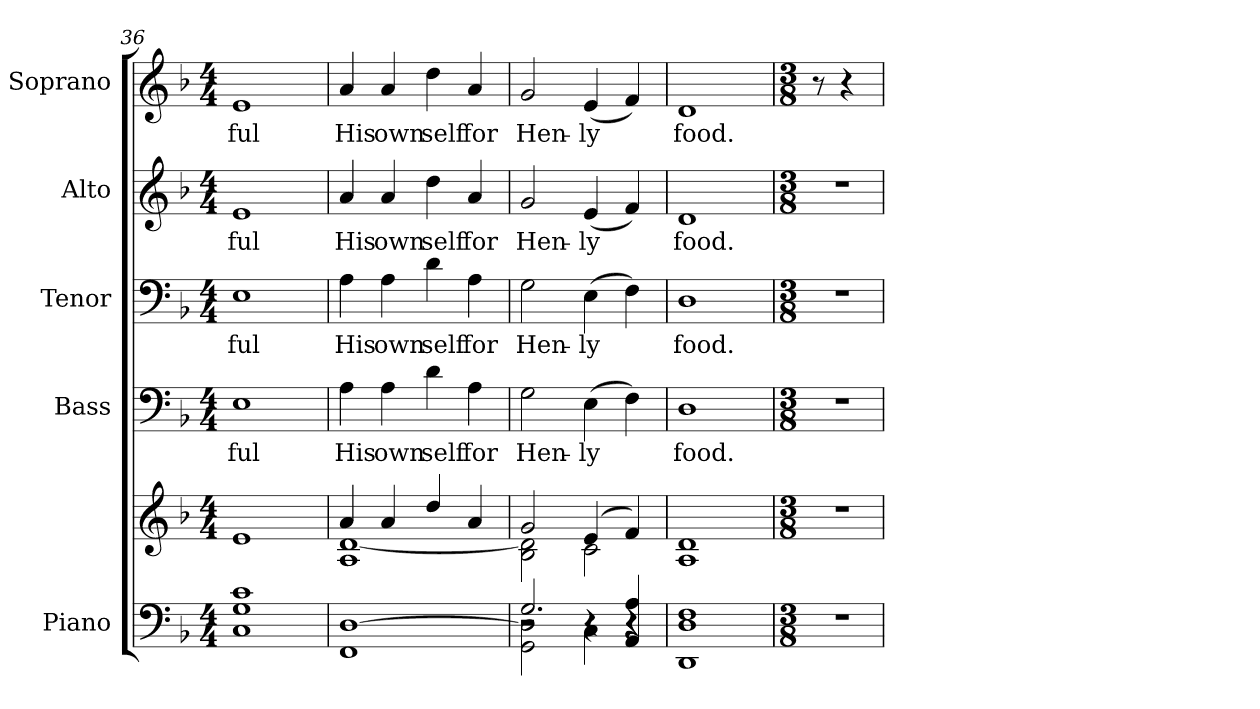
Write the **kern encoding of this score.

**kern	**kern	**kern	**text	**kern	**text	**kern	**text	**kern	**text
*part5	*part5	*part4	*part4	*part3	*part3	*part2	*part2	*part1	*part1
*staff6	*staff5	*staff4	*staff4	*staff3	*staff3	*staff2	*staff2	*staff1	*staff1
*I"Piano	*	*I"Bass	*	*I"Tenor	*	*I"Alto	*	*I"Soprano	*
*I'Pno.	*	*I'B.	*	*I'T.	*	*I'A.	*	*I'S.	*
*clefF4	*clefG2	*clefF4	*	*clefF4	*	*clefG2	*	*clefG2	*
*k[b-]	*k[b-]	*k[b-]	*	*k[b-]	*	*k[b-]	*	*k[b-]	*
*F:	*F:	*F:	*	*F:	*	*F:	*	*F:	*
*M4/4	*M4/4	*M4/4	*	*M4/4	*	*M4/4	*	*M4/4	*
=36	=36	=36	=36	=36	=36	=36	=36	=36	=36
*^	*	*	*	*	*	*	*	*	*
!	!	!	!	!LO:LY:b:color=#000000	!	!	!	!	!	!
!	!	!	!	!	!	!LO:LY:b:color=#000000	!	!	!	!
!	!	!	!	!	!	!	!	!LO:LY:b:color=#000000	!	!
!	!	!	!	!	!	!	!	!	!	!LO:LY:b:color=#000000
1ci	1Ci 1Gi	1ei	1Ei	-ful	1Ei	-ful	1ei	-ful	1ei	-ful
*v	*v	*	*	*	*	*	*	*	*	*
=37	=37	=37	=37	=37	=37	=37	=37	=37	=37
*	*^	*	*	*	*	*	*	*	*
*^	*	*	*	*	*	*	*	*	*	*
!	!	!	!	!	!LO:LY:b:color=#000000	!	!	!	!	!	!
*v	*v	*	*	*	*	*	*	*	*	*	*
*^	*	*	*	*	*	*	*	*	*	*
!	!	!	!	!	!	!	!LO:LY:b:color=#000000	!	!	!	!
*v	*v	*	*	*	*	*	*	*	*	*	*
*^	*	*	*	*	*	*	*	*	*	*
!	!	!	!	!	!	!	!	!	!LO:LY:b:color=#000000	!	!
*v	*v	*	*	*	*	*	*	*	*	*	*
*^	*	*	*	*	*	*	*	*	*	*
!	!	!	!	!	!	!	!	!	!	!	!LO:LY:b:color=#000000
*v	*v	*	*	*	*	*	*	*	*	*	*
1FFi [>1Di	4ai/	1Ai [>1di	4Ai\	His	4Ai\	His	4ai/	His	4ai/	His
!	!	!	!	!LO:LY:b:color=#000000	!	!	!	!	!	!
!	!	!	!	!	!	!LO:LY:b:color=#000000	!	!	!	!
!	!	!	!	!	!	!	!	!LO:LY:b:color=#000000	!	!
!	!	!	!	!	!	!	!	!	!	!LO:LY:b:color=#000000
.	4ai/	.	4Ai\	own	4Ai\	own	4ai/	own	4ai/	own
!	!	!	!	!LO:LY:b:color=#000000	!	!	!	!	!	!
!	!	!	!	!	!	!LO:LY:b:color=#000000	!	!	!	!
!	!	!	!	!	!	!	!	!LO:LY:b:color=#000000	!	!
!	!	!	!	!	!	!	!	!	!	!LO:LY:b:color=#000000
.	4ddi/	.	4di\	self	4di\	self	4ddi\	self	4ddi\	self
!	!	!	!	!LO:LY:b:color=#000000	!	!	!	!	!	!
!	!	!	!	!	!	!LO:LY:b:color=#000000	!	!	!	!
!	!	!	!	!	!	!	!	!LO:LY:b:color=#000000	!	!
!	!	!	!	!	!	!	!	!	!	!LO:LY:b:color=#000000
.	4ai/	.	4Ai\	for	4Ai\	for	4ai/	for	4ai/	for
!!LO:PB:g=z
=38	=38	=38	=38	=38	=38	=38	=38	=38	=38	=38
*^	*	*	*	*	*	*	*	*	*	*
*	*^	*	*	*	*	*	*	*	*	*	*
!	!	!	!	!	!	!LO:LY:b:color=#000000	!	!	!	!	!	!
!	!	!	!	!	!	!	!	!LO:LY:b:color=#000000	!	!	!	!
!	!	!	!	!	!	!	!	!	!	!LO:LY:b:color=#000000	!	!
!	!	!	!	!	!	!	!	!	!	!	!	!LO:LY:b:color=#000000
2r	2GGi\ 2Di]	2.Gi/	2gi/	2B-i\ 2di]	2Gi\	Hen-	2Gi\	Hen-	2gi/	Hen-	2gi/	Hen-
!	!	!	!	!	!	!LO:LY:b:color=#000000	!	!	!	!	!	!
!	!	!	!	!	!	!	!	!LO:LY:b:color=#000000	!	!	!	!
!	!	!	!	!	!	!	!	!	!	!LO:LY:b:color=#000000	!	!
!	!	!	!	!	!	!	!	!	!	!	!	!LO:LY:b:color=#000000
4r	4Ci\	.	(4ei/	2ci\	(4Ei\	-ly	(4Ei\	-ly	(4ei/	-ly	(4ei/	-ly
4AAi/ 4Ai	4r	4r	4fi/)	.	4Fi\)	.	4Fi\)	.	4fi/)	.	4fi/)	.
*v	*v	*v	*	*	*	*	*	*	*	*	*	*
=39	=39	=39	=39	=39	=39	=39	=39	=39	=39	=39
*^	*	*	*	*	*	*	*	*	*	*
*	*^	*	*	*	*	*	*	*	*	*	*
!	!	!	!	!	!	!LO:LY:b:color=#000000	!	!	!	!	!	!
*v	*v	*v	*	*	*	*	*	*	*	*	*	*
*^	*	*	*	*	*	*	*	*	*	*
*	*^	*	*	*	*	*	*	*	*	*	*
!	!	!	!	!	!	!	!	!LO:LY:b:color=#000000	!	!	!	!
*v	*v	*v	*	*	*	*	*	*	*	*	*	*
*^	*	*	*	*	*	*	*	*	*	*
*	*^	*	*	*	*	*	*	*	*	*	*
!	!	!	!	!	!	!	!	!	!	!LO:LY:b:color=#000000	!	!
*v	*v	*v	*	*	*	*	*	*	*	*	*	*
*^	*	*	*	*	*	*	*	*	*	*
*	*^	*	*	*	*	*	*	*	*	*	*
!	!	!	!	!	!	!	!	!	!	!	!	!LO:LY:b:color=#000000
*v	*v	*v	*	*	*	*	*	*	*	*	*	*
1DDi 1Di 1Fi	1di	1Ai	1Di	food.	1Di	food.	1di	food.	1di	food.
*	*v	*v	*	*	*	*	*	*	*	*
=40	=40	=40	=40	=40	=40	=40	=40	=40	=40
*M3/8	*M3/8	*M3/8	*	*M3/8	*	*M3/8	*	*M3/8	*
*	*^	*	*	*	*	*	*	*	*
!LO:N:vis=1	!LO:N:vis=1	!	!LO:N:vis=1	!	!LO:N:vis=1	!	!LO:N:vis=1	!	!	!
*	*v	*v	*	*	*	*	*	*	*	*
4.r	4.r	4.r	.	4.r	.	4.r	.	8r	.
.	.	.	.	.	.	.	.	4r	.
=	=	=	=	=	=	=	=	=	=
*-	*-	*-	*-	*-	*-	*-	*-	*-	*-
